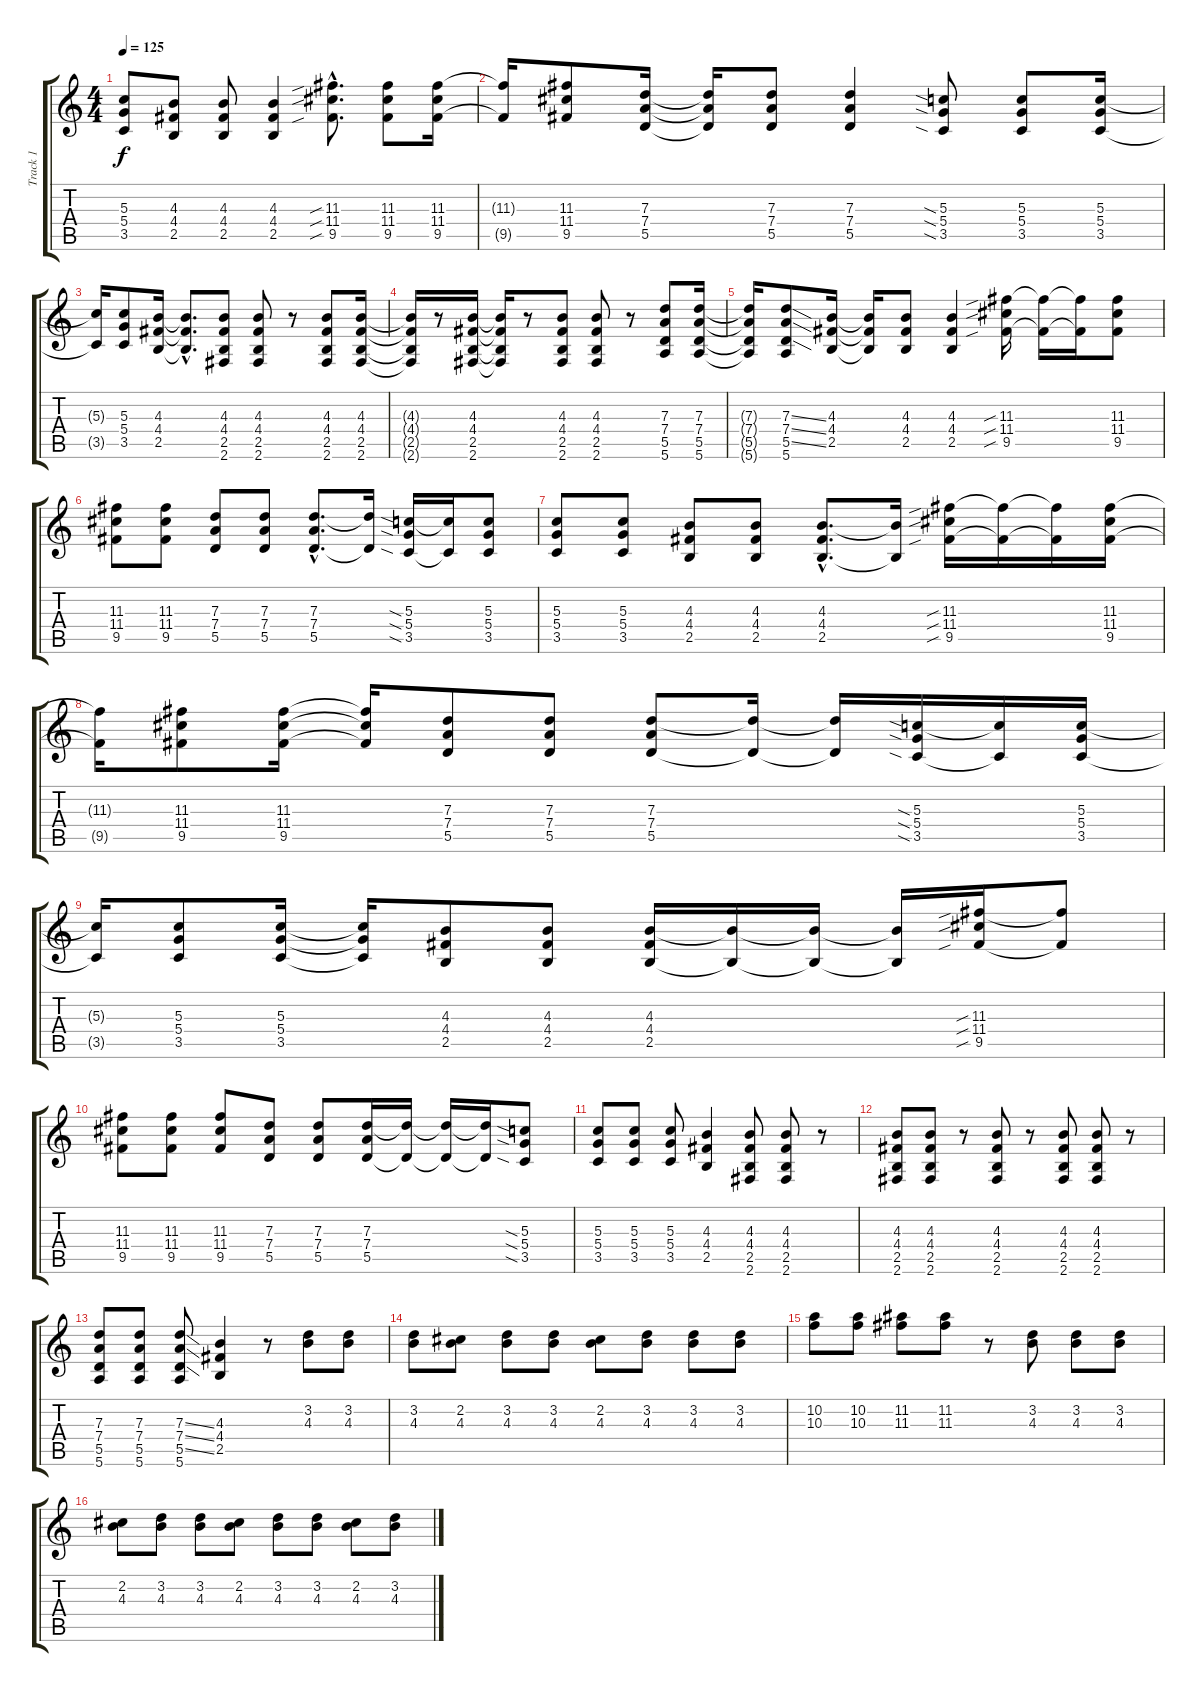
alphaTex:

\track ("Track 1" "Track 1") {instrument distortionguitar}
\staff {score tabs}
\tuning (E4 B3 G3 D3 A2 E2) {hide}
\ts (4 4)
\tempo 125
\clef g2
\ks c
(5.3 5.4 3.5).8{dy f} (4.3 4.4 2.5).8 (4.3 4.4 2.5).8 (4.3 4.4 2.5).4 (11.3{sib hac} 11.4{sib hac} 9.5{sib hac}).8{d} (11.3 11.4 9.5).8 (11.3 11.4 9.5).16 |
(11.3{t} 9.5{t}).16 (11.3 11.4 9.5).8 (7.3 7.4 5.5).16 (7.3{t} 7.4{t} 5.5{t}).16 (7.3 7.4 5.5).8 (7.3 7.4 5.5).4 (5.3{sia} 5.4{sia} 3.5{sia}).8 (5.3 5.4 3.5).8 (5.3 5.4 3.5).16 |
(5.3{t} 3.5{t}).16 (5.3 5.4 3.5).8 (4.3 4.4 2.5).16 (4.3{hac t} 4.4{hac t} 2.5{hac t}).8{d} (4.3 4.4 2.5 2.6).8 (4.3 4.4 2.5 2.6).8 r.8 (4.3 4.4 2.5 2.6).8 (4.3 4.4 2.5 2.6).16 |
(4.3{t} 4.4{t} 2.5{t} 2.6{t}).16 r.8 (4.3 4.4 2.5 2.6).16 (4.3{t} 4.4{t} 2.5{t} 2.6{t}).16 r.8 (4.3 4.4 2.5 2.6).8 (4.3 4.4 2.5 2.6).8 r.8 (7.3 7.4 5.5 5.6).8 (7.3 7.4 5.5 5.6).16 |
(7.3{t} 7.4{t} 5.5{t} 5.6{t}).16 (7.3{ss} 7.4{ss} 5.5{ss} 5.6).8 (4.3 4.4 2.5).16 (4.3{t} 4.4{t} 2.5{t}).16 (4.3 4.4 2.5).8 (4.3 4.4 2.5).4 (11.3{sib} 11.4{sib} 9.5{sib}).16 (11.3{t} 9.5{t}).16 (11.3{t} 9.5{t}).16 (11.3 11.4 9.5).8 |
(11.3 11.4 9.5).8 (11.3 11.4 9.5).8 (7.3 7.4 5.5).8 (7.3 7.4 5.5).8 (7.3{hac} 7.4{hac} 5.5{hac}).8{d} (7.3{t} 5.5{t}).16 (5.3{sia} 5.4{sia} 3.5{sia}).16 (5.3{t} 3.5{t}).16 (5.3 5.4 3.5).8 |
(5.3 5.4 3.5).8 (5.3 5.4 3.5).8 (4.3 4.4 2.5).8 (4.3 4.4 2.5).8 (4.3{hac} 4.4{hac} 2.5{hac}).8{d} (4.3{t} 2.5{t}).16 (11.3{sib} 11.4{sib} 9.5{sib}).16 (11.3{t} 9.5{t}).16 (11.3{t} 9.5{t}).16 (11.3 11.4 9.5).16 |
(11.3{t} 9.5{t}).16 (11.3 11.4 9.5).8 (11.3 11.4 9.5).16 (11.3{t} 11.4{t} 9.5{t}).16 (7.3 7.4 5.5).8 (7.3 7.4 5.5).8 (7.3 7.4 5.5).8 (7.3{t} 5.5{t}).16 (7.3{t} 5.5{t}).16 (5.3{sia} 5.4{sia} 3.5{sia}).16 (5.3{t} 3.5{t}).16 (5.3 5.4 3.5).16 |
(5.3{t} 3.5{t}).16 (5.3 5.4 3.5).8 (5.3 5.4 3.5).16 (5.3{t} 5.4{t} 3.5{t}).16 (4.3 4.4 2.5).8 (4.3 4.4 2.5).8 (4.3 4.4 2.5).16 (4.3{t} 2.5{t}).16 (4.3{t} 2.5{t}).16 (4.3{t} 2.5{t}).16 (11.3{sib} 11.4{sib} 9.5{sib}).16 (11.3{t} 9.5{t}).8 |
(11.3 11.4 9.5).8 (11.3 11.4 9.5).8 (11.3 11.4 9.5).8 (7.3 7.4 5.5).8 (7.3 7.4 5.5).8 (7.3 7.4 5.5).16 (7.3{t} 5.5{t}).16 (7.3{t} 5.5{t}).16 (7.3{t} 5.5{t}).16 (5.3{sia} 5.4{sia} 3.5{sia}).8 |
(5.3 5.4 3.5).8 (5.3 5.4 3.5).8 (5.3 5.4 3.5).8 (4.3 4.4 2.5).4 (4.3 4.4 2.5 2.6).8 (4.3 4.4 2.5 2.6).8 r.8 |
(4.3 4.4 2.5 2.6).8 (4.3 4.4 2.5 2.6).8 r.8 (4.3 4.4 2.5 2.6).8 r.8 (4.3 4.4 2.5 2.6).8 (4.3 4.4 2.5 2.6).8 r.8 |
(7.3 7.4 5.5 5.6).8 (7.3 7.4 5.5 5.6).8 (7.3{ss} 7.4{ss} 5.5{ss} 5.6).8 (4.3 4.4 2.5).4 r.8 (3.2 4.3).8{instrument viola} (3.2 4.3).8 |
(3.2 4.3).8 (2.2 4.3).8 (3.2 4.3).8 (3.2 4.3).8 (2.2 4.3).8 (3.2 4.3).8 (3.2 4.3).8 (3.2 4.3).8 |
(10.2 10.3).8 (10.2 10.3).8 (11.2 11.3).8 (11.2 11.3).8 r.8 (3.2 4.3).8 (3.2 4.3).8 (3.2 4.3).8 |
(2.2 4.3).8 (3.2 4.3).8 (3.2 4.3).8 (2.2 4.3).8 (3.2 4.3).8 (3.2 4.3).8 (2.2 4.3).8 (3.2 4.3).8
